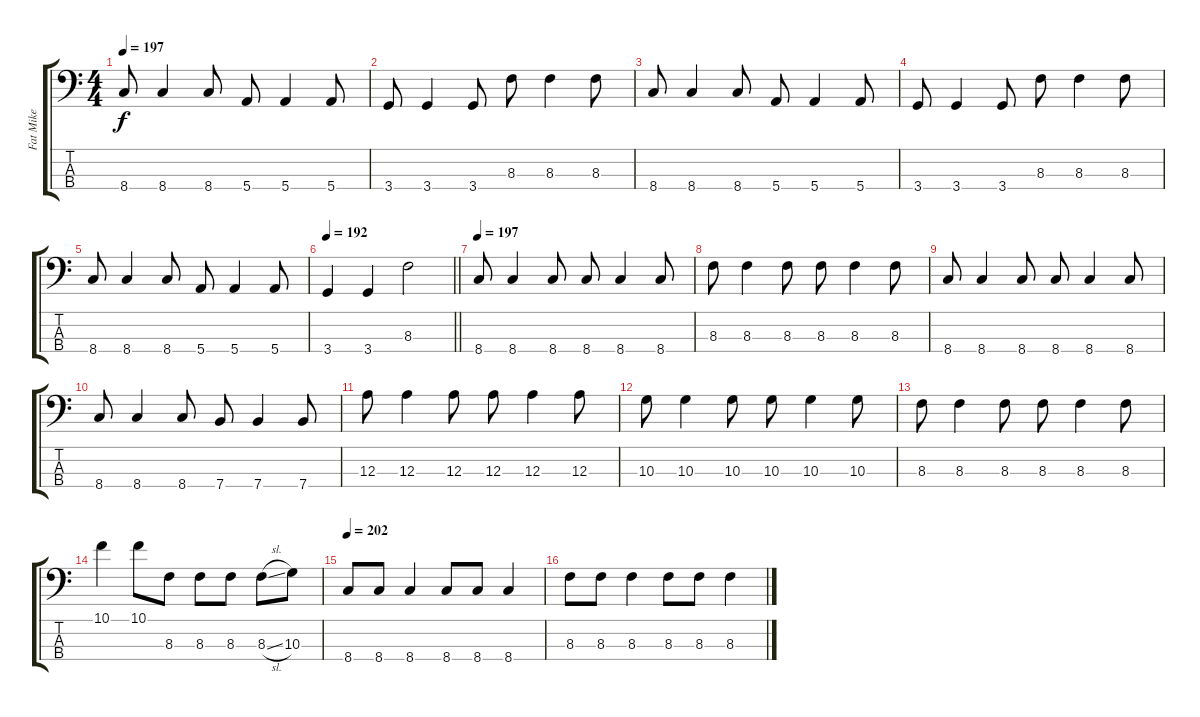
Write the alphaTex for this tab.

\track ("Fat Mike" "Fat Mike") {instrument electricbasspick}
\staff {score tabs}
\tuning (G2 D2 A1 E1) {hide}
\ts (4 4)
\tempo 197
\clef f4
\ks c
8.4.8{dy f} 8.4.4 8.4.8 5.4.8 5.4.4 5.4.8 |
3.4.8 3.4.4 3.4.8 8.3.8 8.3.4 8.3.8 |
8.4.8 8.4.4 8.4.8 5.4.8 5.4.4 5.4.8 |
3.4.8 3.4.4 3.4.8 8.3.8 8.3.4 8.3.8 |
8.4.8 8.4.4 8.4.8 5.4.8 5.4.4 5.4.8 |
\tempo 192
\barLineRight lightlight
3.4.4 3.4.4 8.3.2 |
\section ("" "")
\tempo 197
8.4.8 8.4.4 8.4.8 8.4.8 8.4.4 8.4.8 |
8.3.8 8.3.4 8.3.8 8.3.8 8.3.4 8.3.8 |
8.4.8 8.4.4 8.4.8 8.4.8 8.4.4 8.4.8 |
8.4.8 8.4.4 8.4.8 7.4.8 7.4.4 7.4.8 |
12.3.8 12.3.4 12.3.8 12.3.8 12.3.4 12.3.8 |
10.3.8 10.3.4 10.3.8 10.3.8 10.3.4 10.3.8 |
8.3.8 8.3.4 8.3.8 8.3.8 8.3.4 8.3.8 |
10.1.4 10.1.8 8.3.8 8.3.8 8.3.8 8.3{sl}.8 10.3.8 |
\tempo 202
8.4.8 8.4.8 8.4.4 8.4.8 8.4.8 8.4.4 |
8.3.8 8.3.8 8.3.4 8.3.8 8.3.8 8.3{ss}.4
